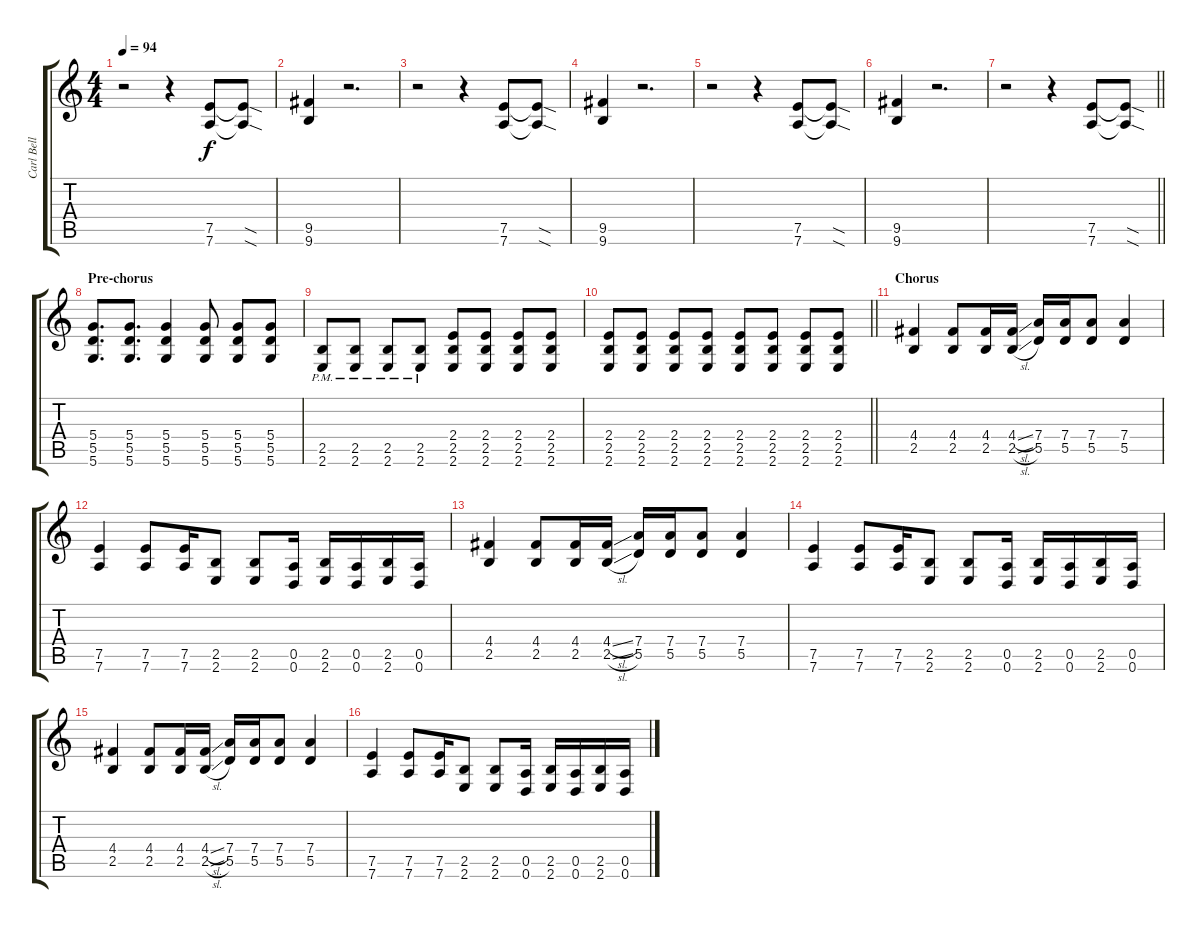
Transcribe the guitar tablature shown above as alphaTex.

\track ("Carl Bell (Rhythm Guitar)" "Carl Bell ") {instrument distortionguitar}
\staff {score tabs}
\tuning (E4 B3 G3 D3 A2 D2) {hide}
\ts (4 4)
\tempo 94
\clef g2
\ks c
r.2{dy f} r.4 (7.5 7.6).8 (7.5{sod t} 7.6{sod t}).8 |
(9.5 9.6).4 r.2{d} |
r.2 r.4 (7.5 7.6).8 (7.5{sod t} 7.6{sod t}).8 |
(9.5 9.6).4 r.2{d} |
r.2 r.4 (7.5 7.6).8 (7.5{sod t} 7.6{sod t}).8 |
(9.5 9.6).4 r.2{d} |
\barLineRight lightlight
r.2 r.4 (7.5 7.6).8 (7.5{sod t} 7.6{sod t}).8 |
\section ("" "Pre-chorus")
(5.4 5.5 5.6).8{d} (5.4 5.5 5.6).8{d} (5.4 5.5 5.6).4 (5.4 5.5 5.6).8 (5.4 5.5 5.6).8 (5.4 5.5 5.6).8 |
(2.5{pm} 2.6{pm}).8 (2.5{pm} 2.6{pm}).8 (2.5{pm} 2.6{pm}).8 (2.5{pm} 2.6{pm}).8 (2.4 2.5 2.6).8 (2.4 2.5 2.6).8 (2.4 2.5 2.6).8 (2.4 2.5 2.6).8 |
\barLineRight lightlight
(2.4 2.5 2.6).8 (2.4 2.5 2.6).8 (2.4 2.5 2.6).8 (2.4 2.5 2.6).8 (2.4 2.5 2.6).8 (2.4 2.5 2.6).8 (2.4 2.5 2.6).8 (2.4 2.5 2.6).8 |
\section ("" "Chorus")
(4.4 2.5).4 (4.4 2.5).8 (4.4 2.5).16 (4.4{sl} 2.5{sl}).16 (7.4 5.5).16 (7.4 5.5).16 (7.4 5.5).8 (7.4 5.5).4 |
(7.5 7.6).4 (7.5 7.6).8 (7.5 7.6).16 (2.5 2.6).8 (2.5 2.6).8 (0.5 0.6).16 (2.5 2.6).16 (0.5 0.6).16 (2.5 2.6).16 (0.5 0.6).16 |
(4.4 2.5).4 (4.4 2.5).8 (4.4 2.5).16 (4.4{sl} 2.5{sl}).16 (7.4 5.5).16 (7.4 5.5).16 (7.4 5.5).8 (7.4 5.5).4 |
(7.5 7.6).4 (7.5 7.6).8 (7.5 7.6).16 (2.5 2.6).8 (2.5 2.6).8 (0.5 0.6).16 (2.5 2.6).16 (0.5 0.6).16 (2.5 2.6).16 (0.5 0.6).16 |
(4.4 2.5).4 (4.4 2.5).8 (4.4 2.5).16 (4.4{sl} 2.5{sl}).16 (7.4 5.5).16 (7.4 5.5).16 (7.4 5.5).8 (7.4 5.5).4 |
(7.5 7.6).4 (7.5 7.6).8 (7.5 7.6).16 (2.5 2.6).8 (2.5 2.6).8 (0.5 0.6).16 (2.5 2.6).16 (0.5 0.6).16 (2.5 2.6).16 (0.5 0.6).16
